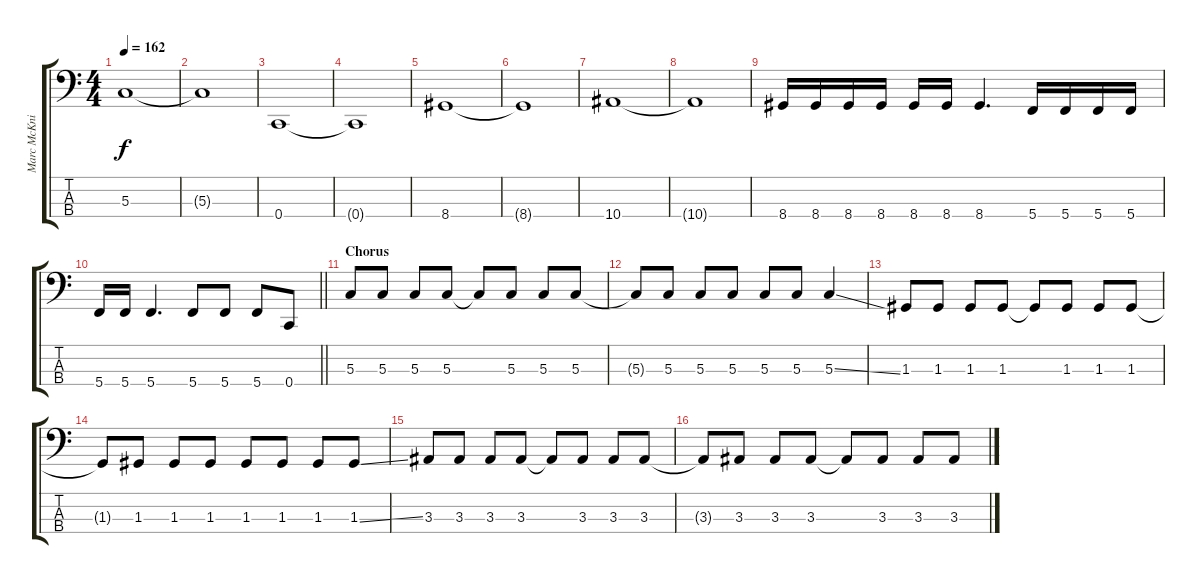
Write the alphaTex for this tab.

\track ("Marc McKnight" "Marc McKni") {instrument electricbasspick}
\staff {score tabs}
\tuning (F2 C2 G1 C1) {hide}
\ts (4 4)
\tempo 162
\clef f4
\ks c
5.3{t}.1{dy f} |
5.3{t}.1 |
0.4.1 |
0.4{t}.1 |
8.4.1 |
8.4{t}.1 |
10.4.1 |
10.4{t}.1 |
8.4.16 8.4.16 8.4.16 8.4.16 8.4.16 8.4.16 8.4.4{d} 5.4.16 5.4.16 5.4.16 5.4.16 |
\barLineRight lightlight
5.4.16 5.4.16 5.4.4{d} 5.4.8 5.4.8 5.4.8 0.4.8 |
\section ("" "Chorus")
5.3.8 5.3.8 5.3.8 5.3.8 5.3{t}.8 5.3.8 5.3.8 5.3.8 |
5.3{t}.8 5.3.8 5.3.8 5.3.8 5.3.8 5.3.8 5.3{ss}.4 |
1.3.8 1.3.8 1.3.8 1.3.8 1.3{t}.8 1.3.8 1.3.8 1.3.8 |
1.3{t}.8 1.3.8 1.3.8 1.3.8 1.3.8 1.3.8 1.3.8 1.3{ss}.8 |
3.3.8 3.3.8 3.3.8 3.3.8 3.3{t}.8 3.3.8 3.3.8 3.3.8 |
3.3{t}.8 3.3.8 3.3.8 3.3.8 3.3{t}.8 3.3.8 3.3.8 3.3.8
